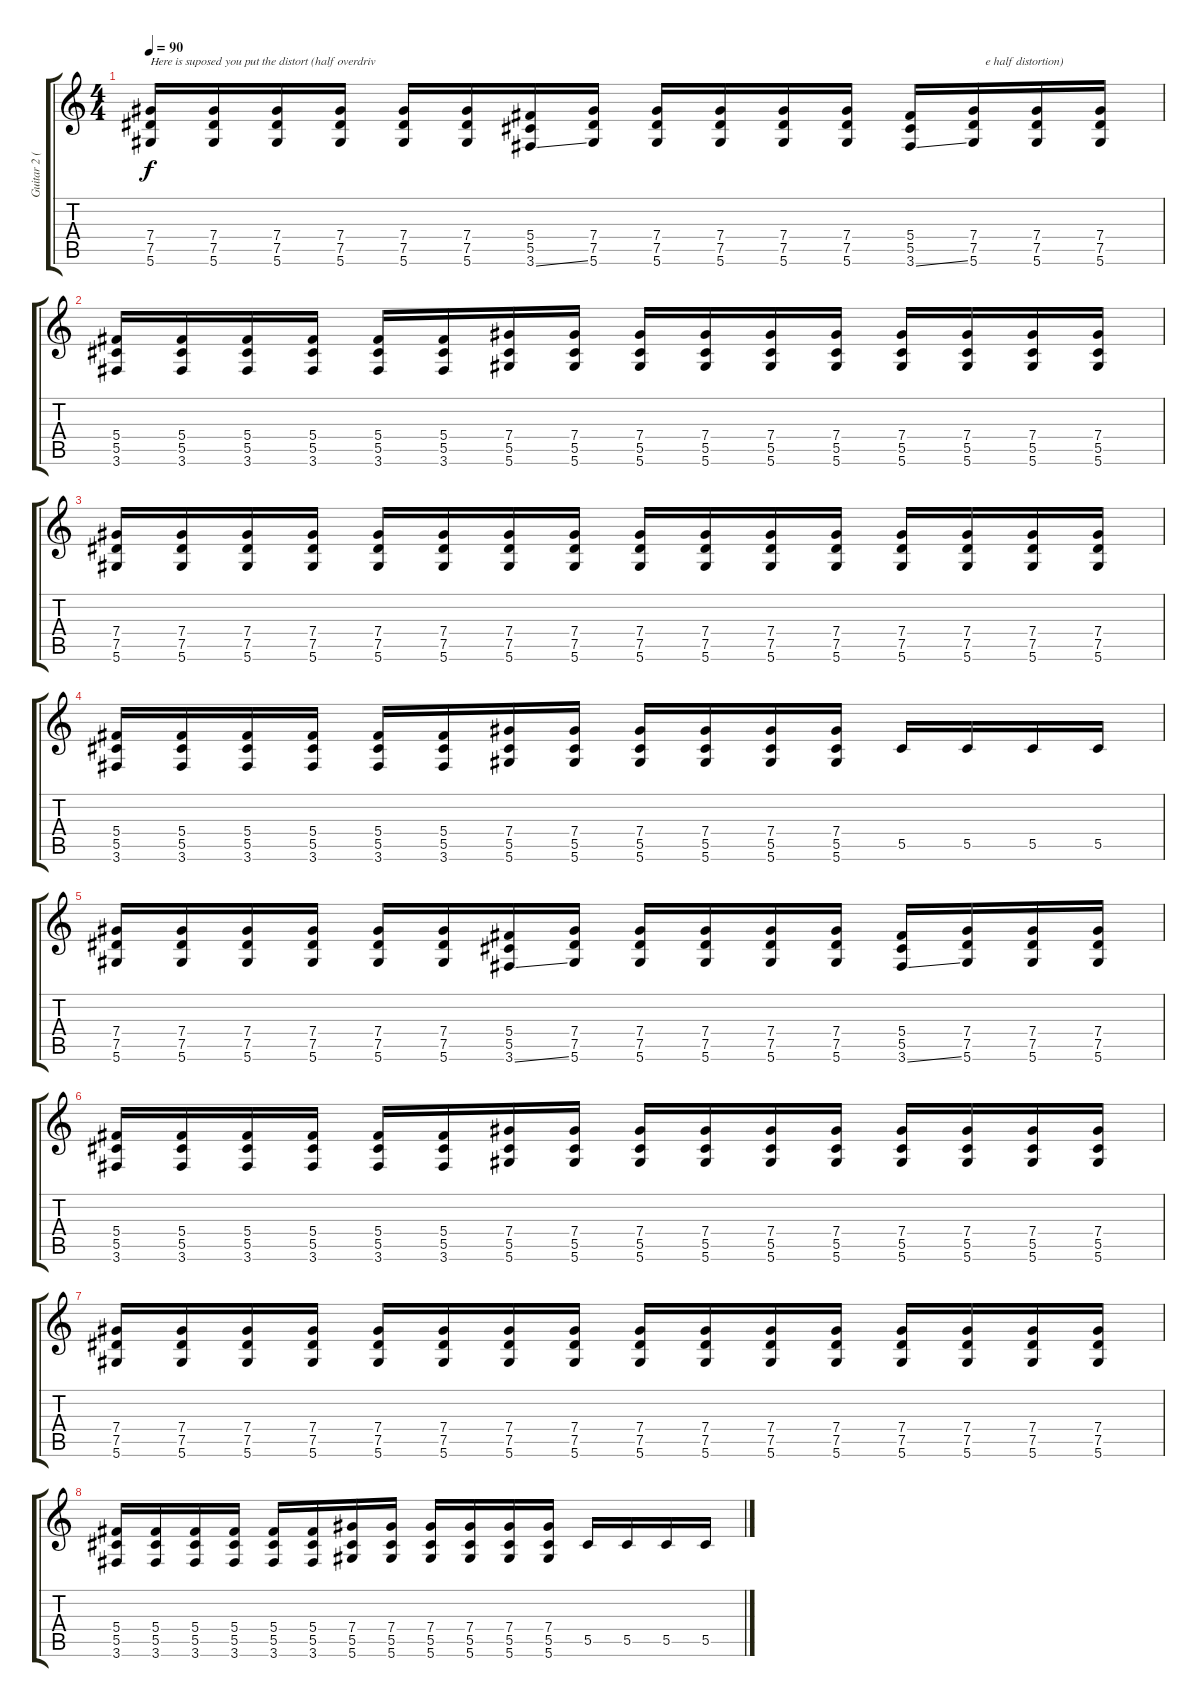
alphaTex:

\track ("Guitar 2 (Eb)" "Guitar 2 (") {instrument overdrivenguitar}
\staff {score tabs}
\tuning (Eb4 Bb3 Gb3 Db3 Ab2 Eb2) {hide}
\ts (4 4)
\tempo 90
\clef g2
\ks c
(7.4 7.5 5.6).16{txt "Here is suposed you put the distort (half overdriv" dy f} (7.4 7.5 5.6).16 (7.4 7.5 5.6).16 (7.4 7.5 5.6).16 (7.4 7.5 5.6).16 (7.4 7.5 5.6).16 (5.4 5.5 3.6{ss}).16 (7.4 7.5 5.6).16 (7.4 7.5 5.6).16 (7.4 7.5 5.6).16 (7.4 7.5 5.6).16 (7.4 7.5 5.6).16 (5.4 5.5 3.6{ss}).16 (7.4 7.5 5.6).16{txt "    e half distortion)"} (7.4 7.5 5.6).16 (7.4 7.5 5.6).16 |
(5.4 5.5 3.6).16 (5.4 5.5 3.6).16 (5.4 5.5 3.6).16 (5.4 5.5 3.6).16 (5.4 5.5 3.6).16 (5.4 5.5 3.6).16 (7.4 5.5 5.6).16 (7.4 5.5 5.6).16 (7.4 5.5 5.6).16 (7.4 5.5 5.6).16 (7.4 5.5 5.6).16 (7.4 5.5 5.6).16 (7.4 5.5 5.6).16 (7.4 5.5 5.6).16 (7.4 5.5 5.6).16 (7.4 5.5 5.6).16 |
(7.4 7.5 5.6).16 (7.4 7.5 5.6).16 (7.4 7.5 5.6).16 (7.4 7.5 5.6).16 (7.4 7.5 5.6).16 (7.4 7.5 5.6).16 (7.4 7.5 5.6).16 (7.4 7.5 5.6).16 (7.4 7.5 5.6).16 (7.4 7.5 5.6).16 (7.4 7.5 5.6).16 (7.4 7.5 5.6).16 (7.4 7.5 5.6).16 (7.4 7.5 5.6).16 (7.4 7.5 5.6).16 (7.4 7.5 5.6).16 |
(5.4 5.5 3.6).16 (5.4 5.5 3.6).16 (5.4 5.5 3.6).16 (5.4 5.5 3.6).16 (5.4 5.5 3.6).16 (5.4 5.5 3.6).16 (7.4 5.5 5.6).16 (7.4 5.5 5.6).16 (7.4 5.5 5.6).16 (7.4 5.5 5.6).16 (7.4 5.5 5.6).16 (7.4 5.5 5.6).16 5.5.16 5.5.16 5.5.16 5.5.16 |
(7.4 7.5 5.6).16 (7.4 7.5 5.6).16 (7.4 7.5 5.6).16 (7.4 7.5 5.6).16 (7.4 7.5 5.6).16 (7.4 7.5 5.6).16 (5.4 5.5 3.6{ss}).16 (7.4 7.5 5.6).16 (7.4 7.5 5.6).16 (7.4 7.5 5.6).16 (7.4 7.5 5.6).16 (7.4 7.5 5.6).16 (5.4 5.5 3.6{ss}).16 (7.4 7.5 5.6).16 (7.4 7.5 5.6).16 (7.4 7.5 5.6).16 |
(5.4 5.5 3.6).16 (5.4 5.5 3.6).16 (5.4 5.5 3.6).16 (5.4 5.5 3.6).16 (5.4 5.5 3.6).16 (5.4 5.5 3.6).16 (7.4 5.5 5.6).16 (7.4 5.5 5.6).16 (7.4 5.5 5.6).16 (7.4 5.5 5.6).16 (7.4 5.5 5.6).16 (7.4 5.5 5.6).16 (7.4 5.5 5.6).16 (7.4 5.5 5.6).16 (7.4 5.5 5.6).16 (7.4 5.5 5.6).16 |
(7.4 7.5 5.6).16 (7.4 7.5 5.6).16 (7.4 7.5 5.6).16 (7.4 7.5 5.6).16 (7.4 7.5 5.6).16 (7.4 7.5 5.6).16 (7.4 7.5 5.6).16 (7.4 7.5 5.6).16 (7.4 7.5 5.6).16 (7.4 7.5 5.6).16 (7.4 7.5 5.6).16 (7.4 7.5 5.6).16 (7.4 7.5 5.6).16 (7.4 7.5 5.6).16 (7.4 7.5 5.6).16 (7.4 7.5 5.6).16 |
(5.4 5.5 3.6).16 (5.4 5.5 3.6).16 (5.4 5.5 3.6).16 (5.4 5.5 3.6).16 (5.4 5.5 3.6).16 (5.4 5.5 3.6).16 (7.4 5.5 5.6).16 (7.4 5.5 5.6).16 (7.4 5.5 5.6).16 (7.4 5.5 5.6).16 (7.4 5.5 5.6).16 (7.4 5.5 5.6).16 5.5.16 5.5.16 5.5.16 5.5.16
